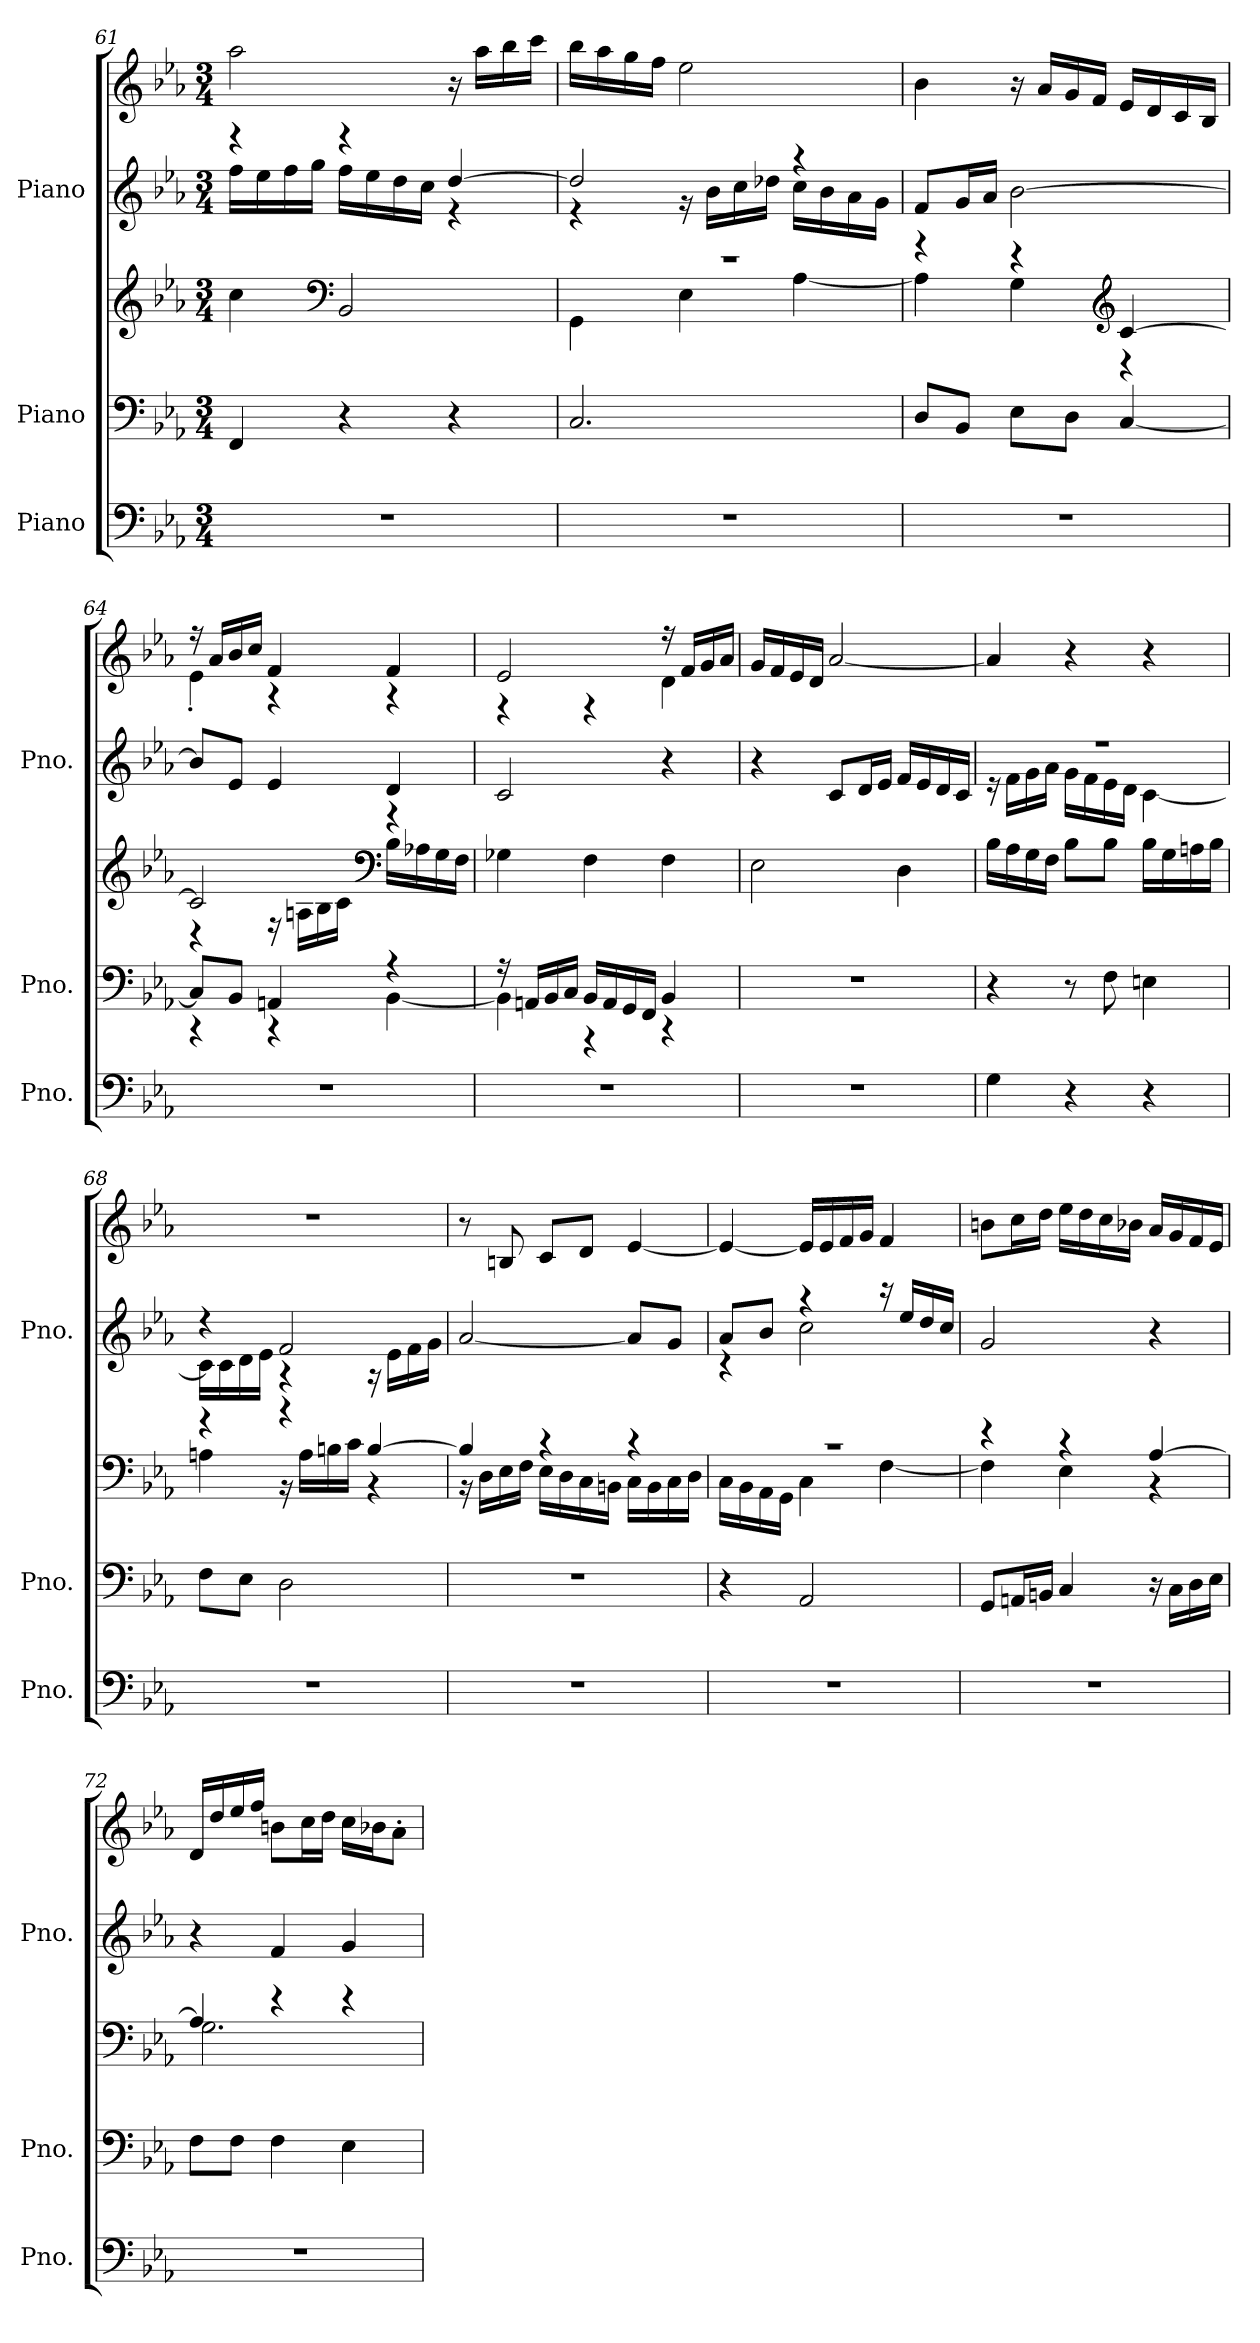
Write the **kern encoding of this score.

**kern	**kern	**kern	**kern	**kern
*part3	*part2	*part2	*part1	*part1
*staff5	*staff4	*staff3	*staff2	*staff1
*I"Piano	*I"Piano	*	*I"Piano	*
*I'Pno.	*I'Pno.	*	*I'Pno.	*
*clefF4	*clefF4	*clefG2	*clefG2	*clefG2
*k[b-e-a-]	*k[b-e-a-]	*k[b-e-a-]	*k[b-e-a-]	*k[b-e-a-]
*M3/4	*M3/4	*M3/4	*M3/4	*M3/4
=61	=61	=61	=61	=61
*	*	*	*^	*
2.r	4FF/	4cc\	4r	16ff\LL	2aa-\
.	.	.	.	16ee-\	.
.	.	.	.	16ff\	.
.	.	.	.	16gg\JJ	.
*	*	*clefF4	*	*	*
.	4r	2BB-/	4r	16ff\LL	.
.	.	.	.	16ee-\	.
.	.	.	.	16dd\	.
.	.	.	.	16cc\JJ	.
.	4r	.	[4dd/	4r	16r
.	.	.	.	.	16aa-\LL
.	.	.	.	.	16bb-\
.	.	.	.	.	16ccc\JJ
!!LO:LB:g=z
=62	=62	=62	=62	=62	=62
*	*	*^	*	*	*
2.r	2.C/	2.r	4GG\	2dd/]	4r	16bb-\LL
.	.	.	.	.	.	16aa-\
.	.	.	.	.	.	16gg\
.	.	.	.	.	.	16ff\JJ
.	.	.	4E-\	.	16r	2ee-\
.	.	.	.	.	16b-\LL	.
.	.	.	.	.	16cc\	.
.	.	.	.	.	16dd-X\JJ	.
.	.	.	[4A-\	4r	16cc\LL	.
.	.	.	.	.	16b-\	.
.	.	.	.	.	16a-\	.
.	.	.	.	.	16g\JJ	.
*	*	*	*	*v	*v	*
=63	=63	=63	=63	=63	=63
2.r	8D/L	4r	4A-\]	8f/L	4b-\
.	8BB-/J	.	.	16g/L	.
.	.	.	.	16a-/JJ	.
.	8E-\L	4r	4G\	[2b-\	16r
.	.	.	.	.	16a-/LL
.	8D\J	.	.	.	16g/
.	.	.	.	.	16f/JJ
*	*	*clefG2	*	*	*
.	[4C/	[4c/	4r	.	16e-/LL
.	.	.	.	.	16d/
.	.	.	.	.	16c/
.	.	.	.	.	16B-/JJ
=64	=64	=64	=64	=64	=64
*	*^	*	*	*	*^
2.r	8C/L]	4r	2c/]	4r	8b-/L]	16r	4e-'\
.	.	.	.	.	.	16a-/LL	.
.	8BB-/J	.	.	.	8e-/J	16b-/	.
.	.	.	.	.	.	16cc/JJ	.
.	4AAn/	4r	.	16r	4e-/	4f/	4r
.	.	.	.	16An\LL	.	.	.
.	.	.	.	16B-\	.	.	.
.	.	.	.	16c\JJ	.	.	.
*	*	*	*clefF4	*	*	*	*
.	4r	[4BB-\	4r	16B-\LL	4d/	4f/	4r
.	.	.	.	16A-X\	.	.	.
.	.	.	.	16G\	.	.	.
.	.	.	.	16F\JJ	.	.	.
*	*	*	*v	*v	*	*	*
!!LO:PB:g=z	!!
=65	=65	=65	=65	=65	=65	=65
2.r	16r	4BB-\]	4G-X\	2c/	2e-/	4r
.	16AAn/LL	.	.	.	.	.
.	16BB-/	.	.	.	.	.
.	16C/JJ	.	.	.	.	.
.	16BB-/LL	4r	4F\	.	.	4r
.	16AA/	.	.	.	.	.
.	16GG/	.	.	.	.	.
.	16FF/JJ	.	.	.	.	.
.	4BB-/	4r	4F\	4r	16r	4d\
.	.	.	.	.	16f/LL	.
.	.	.	.	.	16g/	.
.	.	.	.	.	16a-/JJ	.
*	*v	*v	*	*	*v	*v
=66	=66	=66	=66	=66
2.r	2.r	2E-\	4r	16g/LL
.	.	.	.	16f/
.	.	.	.	16e-/
.	.	.	.	16d/JJ
.	.	.	8c/L	[2a-/
.	.	.	16d/L	.
.	.	.	16e-/JJ	.
.	.	4D\	16f/LL	.
.	.	.	16e-/	.
.	.	.	16d/	.
.	.	.	16c/JJ	.
=67	=67	=67	=67	=67
*	*	*	*^	*
4G\	4r	16B-\LL	2.r	16r	4a-/]
.	.	16A-\	.	16f\LL	.
.	.	16G\	.	16g\	.
.	.	16F\JJ	.	16a-\JJ	.
4r	8r	8B-\L	.	16g\LL	4r
.	.	.	.	16f\	.
.	8F\	8B-\J	.	16e-\	.
.	.	.	.	16d\JJ	.
4r	4En\	16B-\LL	.	[4c\	4r
.	.	16G\	.	.	.
.	.	16An\	.	.	.
.	.	16B-\JJ	.	.	.
!!LO:LB:g=z
=68	=68	=68	=68	=68	=68
*	*	*^	*	*	*
2.r	8F\L	4r	4An\	4r	16c\LL]	2.r
.	.	.	.	.	16c\	.
.	8E-\J	.	.	.	16d\	.
.	.	.	.	.	16e-\JJ	.
.	2D\	4r	16r	2f/	4r	.
.	.	.	16A\LL	.	.	.
.	.	.	16Bn\	.	.	.
.	.	.	16c\JJ	.	.	.
.	.	[4B/	4r	.	16r	.
.	.	.	.	.	16e-\LL	.
.	.	.	.	.	16f\	.
.	.	.	.	.	16g\JJ	.
*	*	*	*	*v	*v	*
=69	=69	=69	=69	=69	=69
2.r	2.r	4B/]	16r	[2a-/	8r
.	.	.	16D\LL	.	.
.	.	.	16E-\	.	8Bn/
.	.	.	16F\JJ	.	.
.	.	4r	16E-\LL	.	8c/L
.	.	.	16D\	.	.
.	.	.	16C\	.	8d/J
.	.	.	16BBn\JJ	.	.
.	.	4r	16C\LL	8a-/L]	[4e-/
.	.	.	16BB\	.	.
.	.	.	16C\	8g/J	.
.	.	.	16D\JJ	.	.
=70	=70	=70	=70	=70	=70
*	*	*	*	*^	*
2.r	4r	2.r	16C\LL	8a-/L	4r	4e-/_
.	.	.	16BB-\	.	.	.
.	.	.	16AA-\	8b-/J	.	.
.	.	.	16GG\JJ	.	.	.
.	2AA-/	.	4C\	4r	2cc\	16e-/LL]
.	.	.	.	.	.	16e-/
.	.	.	.	.	.	16f/
.	.	.	.	.	.	16g/JJ
.	.	.	[4F\	16r	.	4f/
.	.	.	.	16ee-/LL	.	.
.	.	.	.	16dd/	.	.
.	.	.	.	16cc/JJ	.	.
*	*	*	*	*v	*v	*
!!LO:PB:g=z
=71	=71	=71	=71	=71	=71
2.r	8GG/L	4r	4F\]	2g/	8bn\L
.	16AAn/L	.	.	.	16cc\L
.	16BBn/JJ	.	.	.	16dd\JJ
.	4C/	4r	4E-\	.	16ee-\LL
.	.	.	.	.	16dd\
.	.	.	.	.	16cc\
.	.	.	.	.	16b-X\JJ
.	16r	[4A-/	4r	4r	16a-/LL
.	16C\LL	.	.	.	16g/
.	16D\	.	.	.	16f/
.	16E-\JJ	.	.	.	16e-/JJ
=72	=72	=72	=72	=72	=72
2.r	8F\L	4A-/]	2.G\	4r	16d/LL
.	.	.	.	.	16dd/
.	8F\J	.	.	.	16ee-/
.	.	.	.	.	16ff/JJ
.	4F\	4r	.	4f/	8bn\L
.	.	.	.	.	16cc\L
.	.	.	.	.	16dd\JJ
.	4E-\	4r	.	4g/	16cc\LL
.	.	.	.	.	16b-X\J
.	.	.	.	.	8a-'\J
*	*	*v	*v	*	*
=	=	=	=	=
*-	*-	*-	*-	*-
